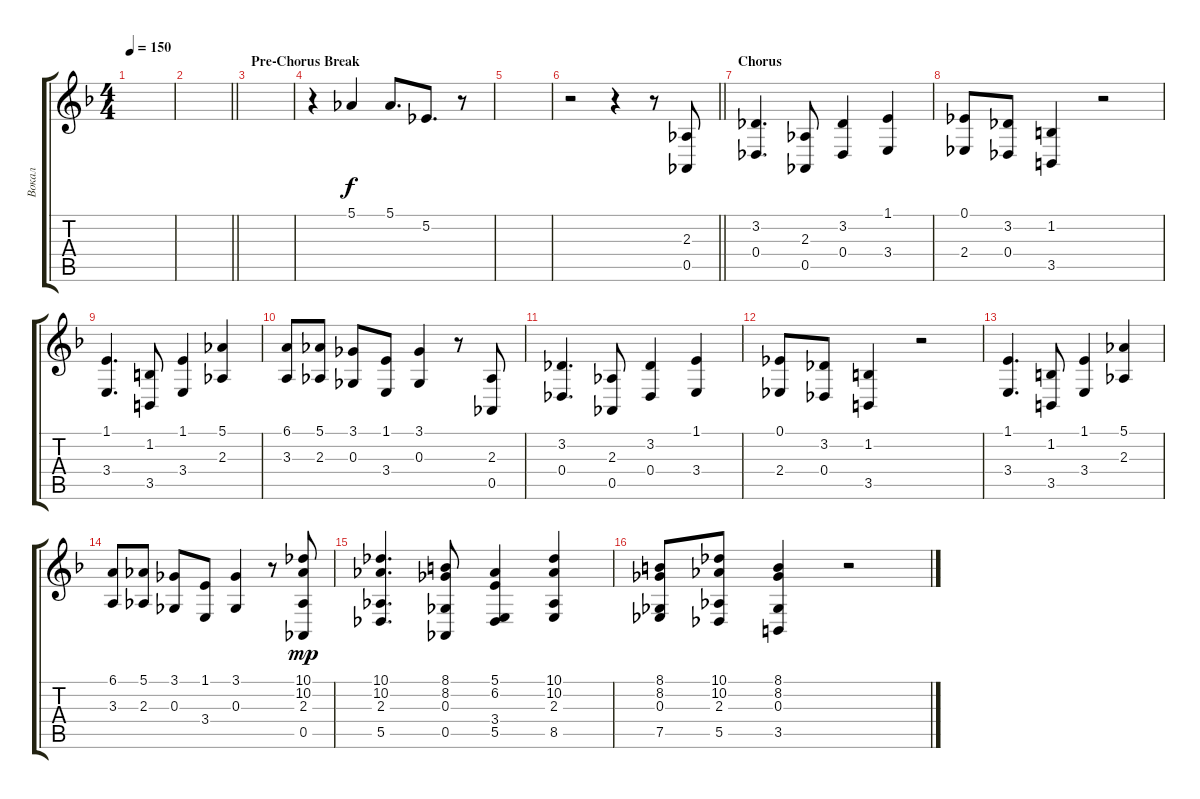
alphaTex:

\track ("Вокал" "Вокал") {instrument trumpet}
\staff {score tabs}
\tuning (Eb4 Bb3 Gb3 Db3 Ab2 Eb2) {hide}
\ts (4 4)
\tempo 150
\clef g2
\ks dminor
|
\barLineRight lightlight
|
\section ("" "Pre-Chorus Break")
|
r.4 5.1.4{dy f} 5.1.8{d} 5.2.8{d} r.8 |
|
\barLineRight lightlight
r.2 r.4 r.8 (2.3 0.5).8 |
\section ("" "Chorus")
(3.2 0.4).4{d} (2.3 0.5).8 (3.2 0.4).4 (1.1 3.4).4 |
(0.1 2.4).8 (3.2 0.4).8 (1.2 3.5).4 r.2 |
(1.1 3.4).4{d} (1.2 3.5).8 (1.1 3.4).4 (5.1 2.3).4 |
(6.1 3.3).8 (5.1 2.3).8 (3.1 0.3).8 (1.1 3.4).8 (3.1 0.3).4 r.8 (2.3 0.5).8 |
(3.2 0.4).4{d} (2.3 0.5).8 (3.2 0.4).4 (1.1 3.4).4 |
(0.1 2.4).8 (3.2 0.4).8 (1.2 3.5).4 r.2 |
(1.1 3.4).4{d} (1.2 3.5).8 (1.1 3.4).4 (5.1 2.3).4 |
(6.1 3.3).8 (5.1 2.3).8 (3.1 0.3).8 (1.1 3.4).8 (3.1 0.3).4 r.8 (10.1 10.2 2.3 0.5).8{dy mp} |
(10.1 10.2 2.3 5.5).4{d} (8.1 8.2 0.3 0.5).8 (5.1 6.2 3.4 5.5).4 (10.1 10.2 2.3 8.5).4 |
(8.1 8.2 0.3 7.5).8 (10.1 10.2 2.3 5.5).8 (8.1 8.2 0.3 3.5).4 r.2
